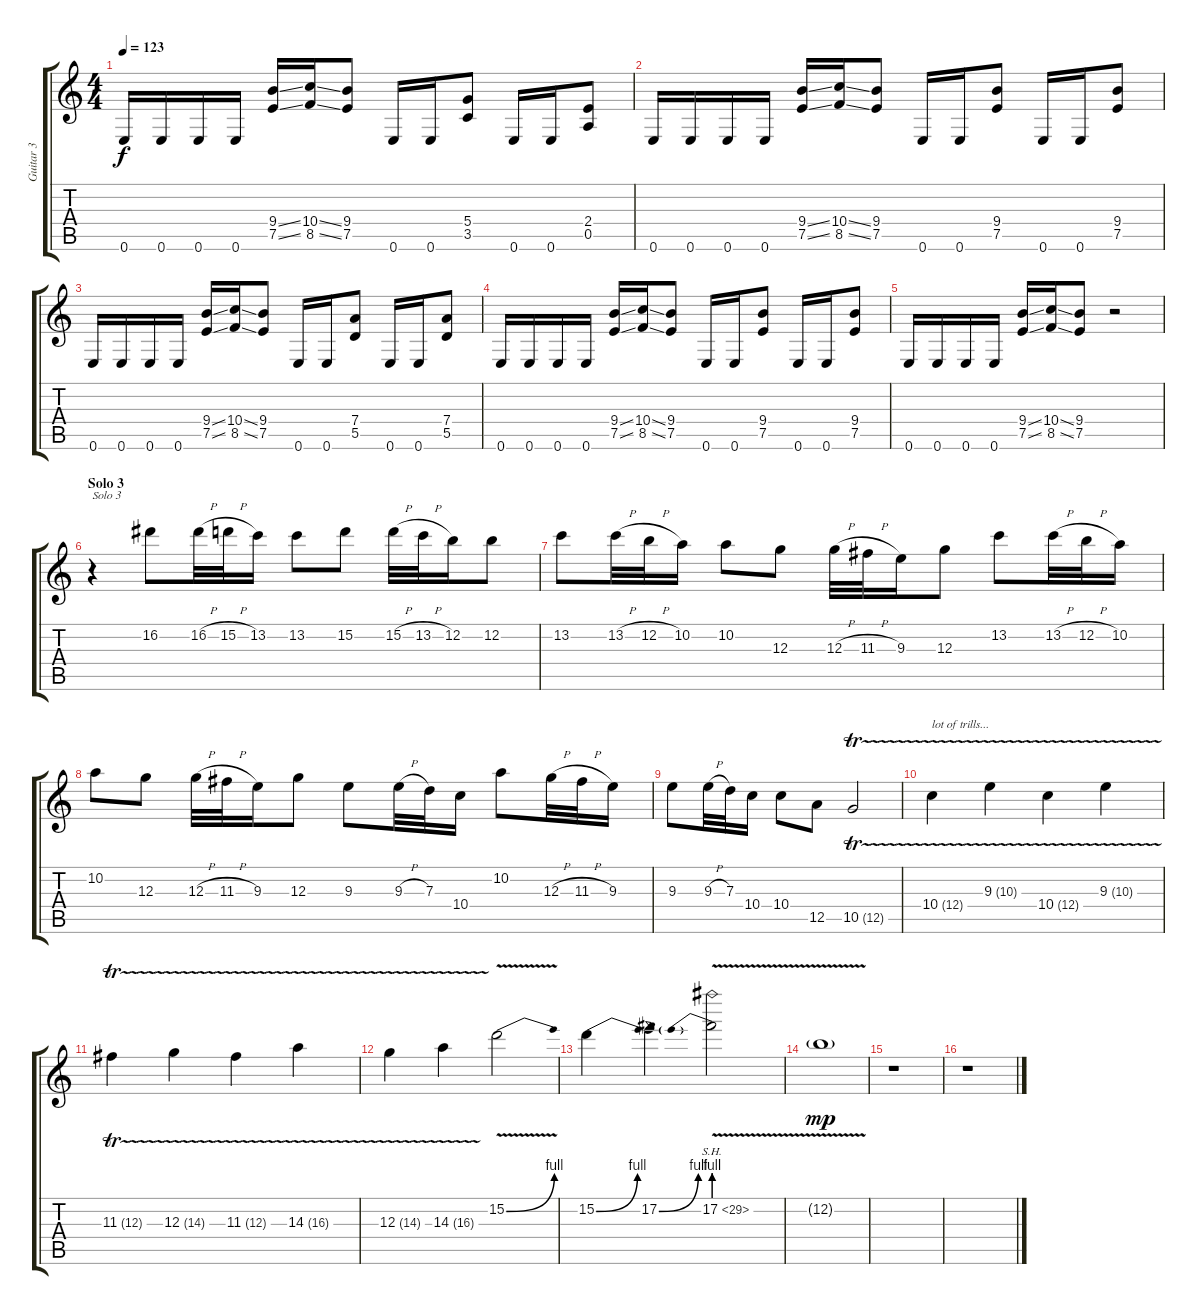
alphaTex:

\track ("Guitar 3" "Guitar 3") {instrument overdrivenguitar}
\staff {score tabs}
\tuning (E4 B3 G3 D3 A2 E2) {hide}
\ts (4 4)
\tempo 123
\clef g2
\ks c
0.6.16{dy f} 0.6.16 0.6.16 0.6.16 (9.4{ss} 7.5{ss}).16 (10.4{ss} 8.5{ss}).16 (9.4 7.5).8 0.6.16 0.6.16 (5.4 3.5).8 0.6.16 0.6.16 (2.4 0.5).8 |
0.6.16 0.6.16 0.6.16 0.6.16 (9.4{ss} 7.5{ss}).16 (10.4{ss} 8.5{ss}).16 (9.4 7.5).8 0.6.16 0.6.16 (9.4 7.5).8 0.6.16 0.6.16 (9.4 7.5).8 |
0.6.16 0.6.16 0.6.16 0.6.16 (9.4{ss} 7.5{ss}).16 (10.4{ss} 8.5{ss}).16 (9.4 7.5).8 0.6.16 0.6.16 (7.4 5.5).8 0.6.16 0.6.16 (7.4 5.5).8 |
0.6.16 0.6.16 0.6.16 0.6.16 (9.4{ss} 7.5{ss}).16 (10.4{ss} 8.5{ss}).16 (9.4 7.5).8 0.6.16 0.6.16 (9.4 7.5).8 0.6.16 0.6.16 (9.4 7.5).8 |
0.6.16 0.6.16 0.6.16 0.6.16 (9.4{ss} 7.5{ss}).16 (10.4{ss} 8.5{ss}).16 (9.4 7.5).8 r.2 |
\section ("" "Solo 3")
r.4{txt "Solo 3" instrument overdrivenguitar} 16.2.8{volume 12 instrument overdrivenguitar} 16.2{h}.32 15.2{h}.32 13.2.16 13.2.8 15.2.8 15.2{h}.32 13.2{h}.32 12.2.16 12.2.8 |
13.2.8 13.2{h}.32 12.2{h}.32 10.2.16 10.2.8 12.3.8 12.3{h}.32 11.3{h}.32 9.3.16 12.3.8 13.2.8 13.2{h}.32 12.2{h}.32 10.2.16 |
10.2.8 12.3.8 12.3{h}.32 11.3{h}.32 9.3.16 12.3.8 9.3.8 9.3{h}.32 7.3.32 10.4.16 10.2.8 12.3{h}.32 11.3{h}.32 9.3.16 |
9.3.8 9.3{h}.32 7.3.32 10.4.16 10.4.8 12.5.8 10.5{tr (12 32)}.2 |
10.4{tr (12 32)}.4{txt "lot of trills..."} 9.3{tr (10 32)}.4 10.4{tr (12 32)}.4 9.3{tr (10 32)}.4 |
11.3{tr (12 32)}.4 12.3{tr (14 32)}.4 11.3{tr (12 32)}.4 14.3{tr (16 32)}.4 |
12.3{tr (14 32)}.4 14.3{tr (16 32)}.4 15.2{be (bend 0 0 60 4) v}.2 |
15.2{be (bend 0 0 60 4)}.4 17.2{be (bend 0 0 60 4)}.4 17.2{be (prebend 0 4 60 4) sh 12 v}.2 |
12.2{v g}.1{dy mp} |
r.1 |
r.1
